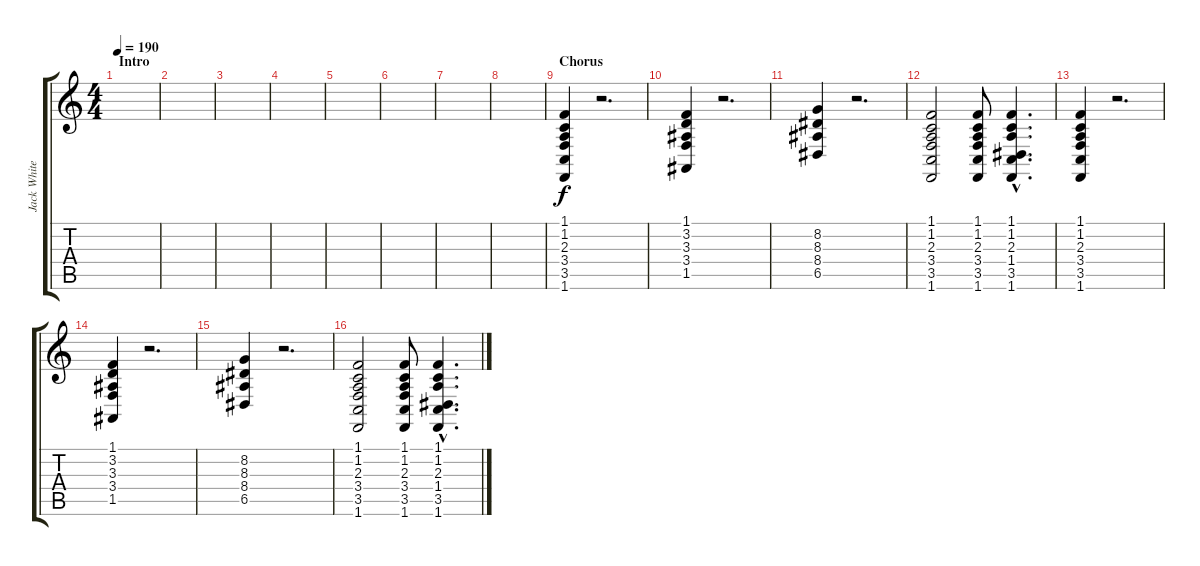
\track ("Jack White" "Jack White") {instrument acousticgrandpiano}
\staff {score tabs}
\tuning (E4 B3 G3 D3 A2 E2) {hide}
\ts (4 4)
\section ("" "Intro")
\tempo 190
\clef g2
\ks c
|
|
|
|
|
|
|
|
\section ("" "Chorus")
(1.1 1.2 2.3 3.4 3.5 1.6).4 r.2{d} |
(1.1 3.2 3.3 3.4 1.5).4 r.2{d} |
(8.2 8.3 8.4 6.5).4 r.2{d} |
(1.1 1.2 2.3 3.4 3.5 1.6).2 (1.1 1.2 2.3 3.4 3.5 1.6).8 (1.1{hac} 1.2{hac} 2.3{hac} 1.4{hac} 3.5{hac} 1.6{hac}).4{d} |
(1.1 1.2 2.3 3.4 3.5 1.6).4 r.2{d} |
(1.1 3.2 3.3 3.4 1.5).4 r.2{d} |
(8.2 8.3 8.4 6.5).4 r.2{d} |
(1.1 1.2 2.3 3.4 3.5 1.6).2 (1.1 1.2 2.3 3.4 3.5 1.6).8 (1.1{hac} 1.2{hac} 2.3{hac} 1.4{hac} 3.5{hac} 1.6{hac}).4{d}
